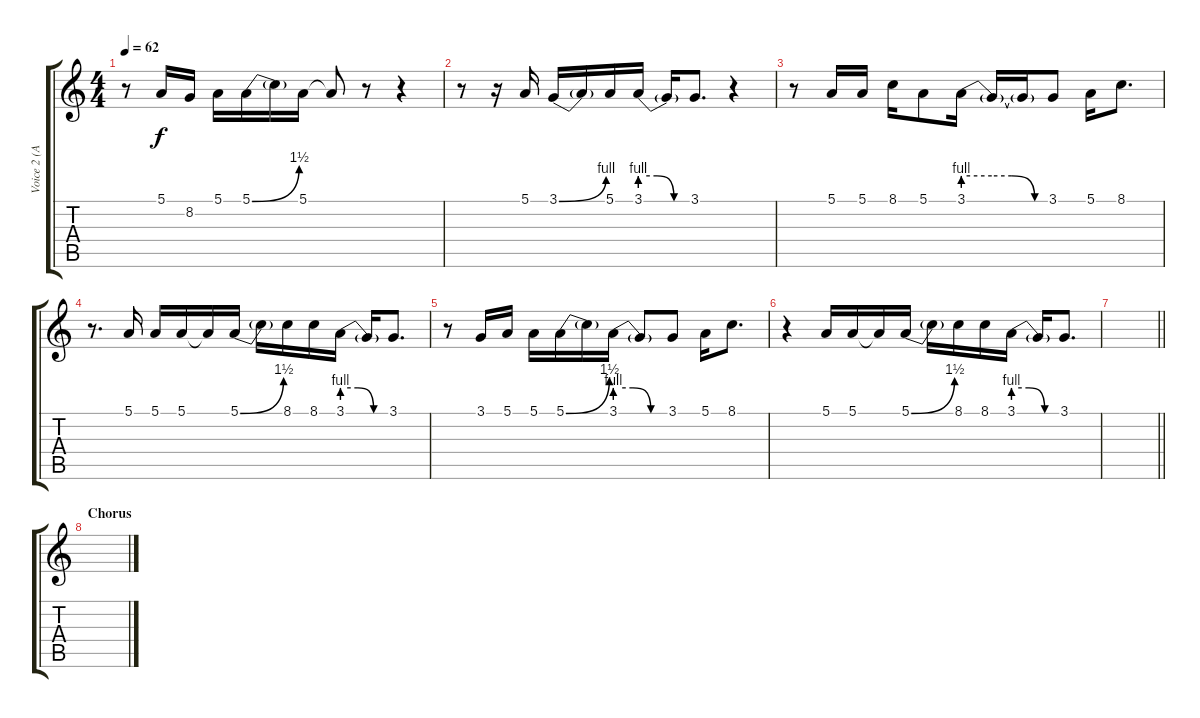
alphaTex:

\track ("Voice 2 (Axl)" "Voice 2 (A") {instrument lead2sawtooth}
\staff {score tabs}
\tuning (E4 B3 G3 D3 A2 E2) {hide}
\ts (4 4)
\tempo 62
\clef g2
\ks c
r.8{dy f} 5.1.16 8.2.16 5.1.16 5.1{be (bend 0 0 60 6)}.16 5.1{t}.16 5.1.16 5.1{t}.8 r.8 r.4 |
r.8 r.16 5.1.16 3.1{be (bend 0 0 60 4)}.16 3.1{t}.16 5.1.16 3.1{be (custom 0 4 20 4 40 0 60 0)}.16 3.1{t}.16 3.1.8{d} r.4 |
r.8 5.1.16 5.1.16 8.1.16 5.1.8 3.1{be (custom 0 4 20 4 34 4 50 0 60 0)}.16 3.1{t}.16 3.1{t}.16 3.1.8 5.1.16 8.1.8{d} |
r.8{d} 5.1.16 5.1.16 5.1.16 5.1{t}.16 5.1{be (bend 0 0 60 6)}.16 5.1{t}.16 8.1.16 8.1.16 3.1{be (custom 0 4 20 4 40 0 60 0)}.16 3.1{t}.16 3.1.8{d} |
r.8 3.1.16 5.1.16 5.1.16 5.1{be (bend 0 0 60 6)}.16 5.1{t}.16 3.1{be (custom 0 4 20 4 40 0 60 0)}.16 3.1{t}.8 3.1.8 5.1.16 8.1.8{d} |
r.4 5.1.16 5.1.16 5.1{t}.16 5.1{be (bend 0 0 60 6)}.16 5.1{t}.16 8.1.16 8.1.16 3.1{be (custom 0 4 20 4 40 0 60 0)}.16 3.1{t}.16 3.1.8{d} |
\barLineRight lightlight
|
\section ("" "Chorus")
